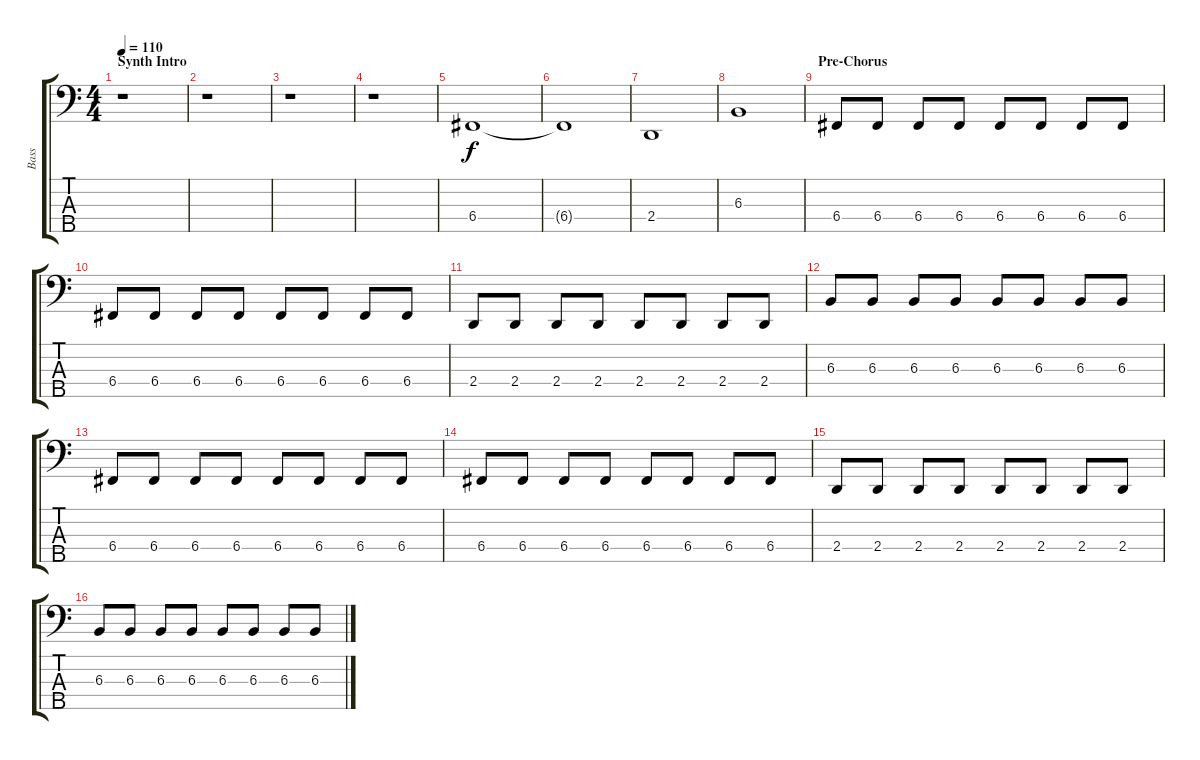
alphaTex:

\track ("Bass" "Bass") {instrument electricbasspick}
\staff {score tabs}
\tuning (Eb2 Bb1 F1 C1 G0) {hide}
\ts (4 4)
\section ("" "Synth Intro")
\tempo 110
\clef f4
\ks c
r.1{dy f instrument electricbasspick} |
r.1 |
r.1 |
r.1 |
6.4.1 |
6.4{t}.1 |
2.4.1 |
6.3.1 |
\section ("" "Pre-Chorus")
6.4.8 6.4.8 6.4.8 6.4.8 6.4.8 6.4.8 6.4.8 6.4.8 |
6.4.8 6.4.8 6.4.8 6.4.8 6.4.8 6.4.8 6.4.8 6.4.8 |
2.4.8 2.4.8 2.4.8 2.4.8 2.4.8 2.4.8 2.4.8 2.4.8 |
6.3.8 6.3.8 6.3.8 6.3.8 6.3.8 6.3.8 6.3.8 6.3.8 |
6.4.8 6.4.8 6.4.8 6.4.8 6.4.8 6.4.8 6.4.8 6.4.8 |
6.4.8 6.4.8 6.4.8 6.4.8 6.4.8 6.4.8 6.4.8 6.4.8 |
2.4.8 2.4.8 2.4.8 2.4.8 2.4.8 2.4.8 2.4.8 2.4.8 |
6.3.8 6.3.8 6.3.8 6.3.8 6.3.8 6.3.8 6.3.8 6.3.8
